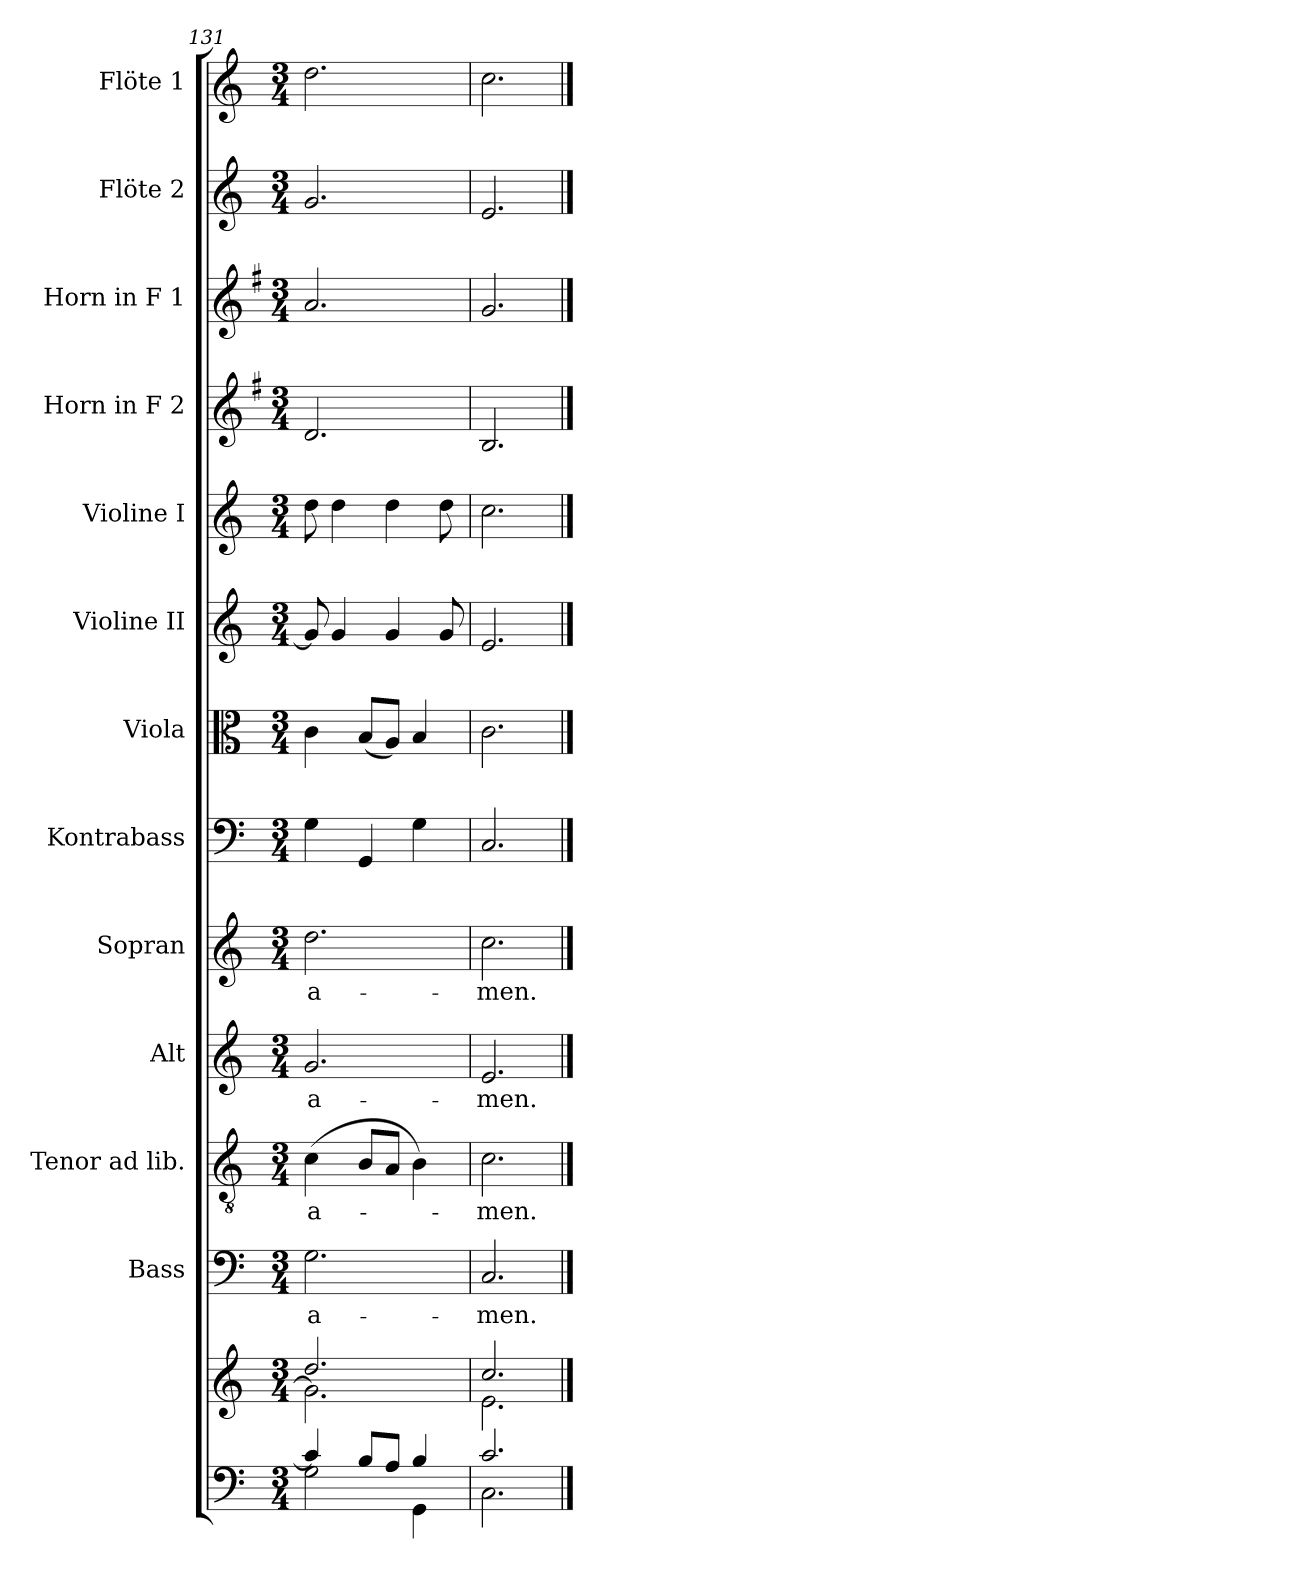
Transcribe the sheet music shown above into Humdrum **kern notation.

**kern	**kern	**kern	**text	**kern	**text	**kern	**text	**kern	**text	**kern	**kern	**kern	**kern	**kern	**kern	**kern	**kern
*part13	*part13	*part12	*part12	*part11	*part11	*part10	*part10	*part9	*part9	*part8	*part7	*part6	*part5	*part4	*part3	*part2	*part1
*staff14	*staff13	*staff12	*staff12	*staff11	*staff11	*staff10	*staff10	*staff9	*staff9	*staff8	*staff7	*staff6	*staff5	*staff4	*staff3	*staff2	*staff1
*	*	*I"Bass	*	*I"Tenor ad lib.	*	*I"Alt	*	*I"Sopran	*	*I"Kontrabass	*I"Viola	*I"Violine II	*I"Violine I	*I"Horn in F 2	*I"Horn in F 1	*I"Flöte 2	*I"Flöte 1
*	*	*I'B.	*	*I'T.	*	*I'A.	*	*I'S.	*	*I'Kb.	*I'Vla.	*I'Vl. II	*I'Vl. I	*	*	*I'Fl. 2	*I'Fl. 1
*clefF4	*clefG2	*clefF4	*	*clefGv2	*	*clefG2	*	*clefG2	*	*clefF4	*clefC3	*clefG2	*clefG2	*clefG2	*clefG2	*clefG2	*clefG2
*	*	*	*	*	*	*	*	*	*	*ITrd7c12	*	*	*	*ITrd4c7	*ITrd4c7	*	*
*k[]	*k[]	*k[]	*	*k[]	*	*k[]	*	*k[]	*	*k[]	*k[]	*k[]	*k[]	*k[]	*k[]	*k[]	*k[]
*C:	*C:	*C:	*	*C:	*	*C:	*	*C:	*	*C:	*C:	*C:	*C:	*C:	*C:	*C:	*C:
*M3/4	*M3/4	*M3/4	*	*M3/4	*	*M3/4	*	*M3/4	*	*M3/4	*M3/4	*M3/4	*M3/4	*M3/4	*M3/4	*M3/4	*M3/4
=131	=131	=131	=131	=131	=131	=131	=131	=131	=131	=131	=131	=131	=131	=131	=131	=131	=131
*^	*^	*	*	*	*	*	*	*	*	*	*	*	*	*	*	*	*
!	!	!	!	!	!LO:LY:b	!	!LO:LY:b	!	!LO:LY:b	!	!LO:LY:b	!	!	!	!	!	!	!	!
4c/]	2G\	2.dd/	2.g\]	2.G\	a-	(>4c\	a-	2.g/	a-	2.dd\	a-	4GG\	4c\	8g/]	8dd\	2.G/	2.d/	2.g/	2.dd\
.	.	.	.	.	.	.	.	.	.	.	.	.	.	4g/	4dd\	.	.	.	.
8B/L	.	.	.	.	.	8B/L	.	.	.	.	.	4GGG/	(<8B/L	.	.	.	.	.	.
8A/J	.	.	.	.	.	8A/J	.	.	.	.	.	.	8A/J)	4g/	4dd\	.	.	.	.
4B/	4GG\	.	.	.	.	4B\)	.	.	.	.	.	4GG\	4B/	.	.	.	.	.	.
.	.	.	.	.	.	.	.	.	.	.	.	.	.	8g/	8dd\	.	.	.	.
=132	=132	=132	=132	=132	=132	=132	=132	=132	=132	=132	=132	=132	=132	=132	=132	=132	=132	=132	=132
!	!	!	!	!	!LO:LY:b	!	!LO:LY:b	!	!LO:LY:b	!	!LO:LY:b	!	!	!	!	!	!	!	!
2.c/	2.C\	2.cc/	2.e\	2.C/	-men.	2.c\	-men.	2.e/	-men.	2.cc\	-men.	2.CC/	2.c\	2.e/	2.cc\	2.E/	2.c/	2.e/	2.cc\
*v	*v	*	*	*	*	*	*	*	*	*	*	*	*	*	*	*	*	*	*
*	*v	*v	*	*	*	*	*	*	*	*	*	*	*	*	*	*	*	*
==	==	==	==	==	==	==	==	==	==	==	==	==	==	==	==	==	==
*-	*-	*-	*-	*-	*-	*-	*-	*-	*-	*-	*-	*-	*-	*-	*-	*-	*-
